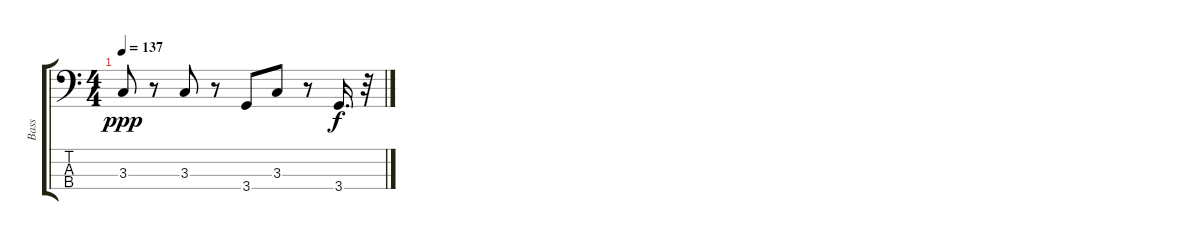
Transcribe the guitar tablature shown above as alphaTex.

\track ("Bass" "Bass") {instrument electricbasspick}
\staff {score tabs}
\tuning (G2 D2 A1 E1) {hide}
\ts (4 4)
\tempo 137
\clef f4
\ks c
3.3.8{dy ppp} r.8 3.3.8 r.8 3.4.8 3.3.8 r.8 3.4.16{d dy f} r.32
